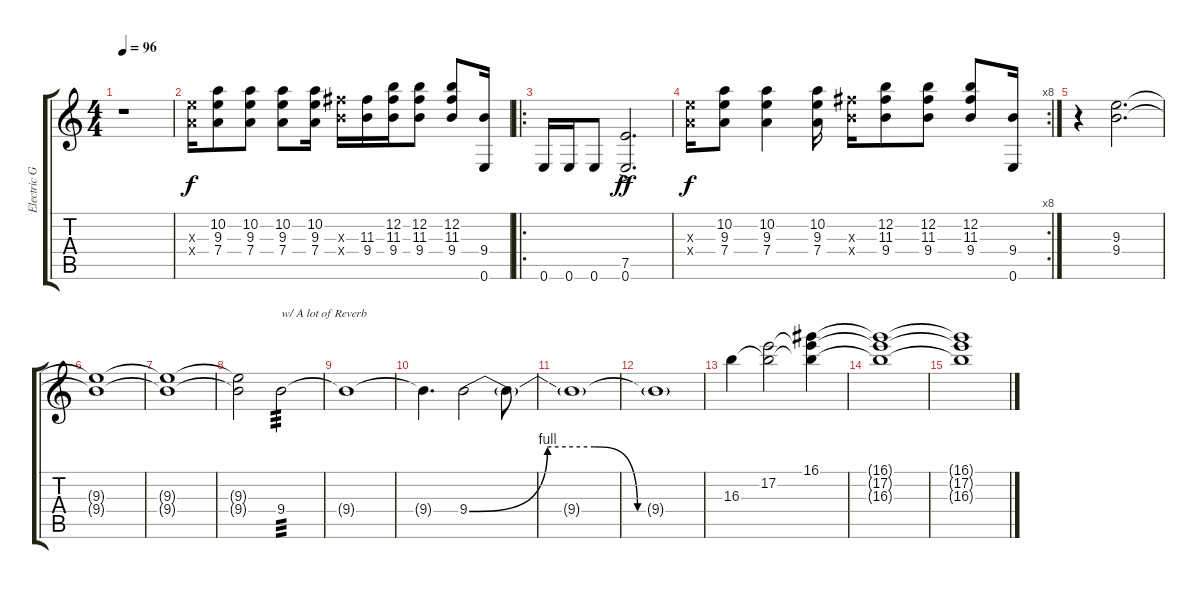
\track ("Electric Gtr (Right)" "Electric G") {instrument overdrivenguitar}
\staff {score tabs}
\tuning (E4 B3 G3 D3 A2 E2) {hide}
\ts (4 4)
\tempo 96
\clef g2
\ks c
r.1{dy f} |
(9.3{x} 7.4{x}).16{volume 11} (10.2 9.3 7.4).8 (10.2 9.3 7.4).8 (10.2 9.3 7.4).8 (10.2 9.3 7.4).16 (11.3{x} 9.4{x}).16 (11.3 9.4).16 (12.2 11.3 9.4).16 (12.2 11.3 9.4).8 (12.2 11.3 9.4).8 (9.4 0.6).16 |
\ro
0.6.16 0.6.16 0.6.8 (7.5{ac} 0.6{ac}).2{d dy ff} |
\rc 8
(9.3{x} 7.4{x}).16{dy f} (10.2 9.3 7.4).8 (10.2 9.3 7.4).4 (10.2 9.3 7.4).16 (11.3{x} 9.4{x}).16 (12.2 11.3 9.4).8 (12.2 11.3 9.4).8 (12.2 11.3 9.4).8 (9.4 0.6).16 |
r.4 (9.3 9.4).2{d volume 4} |
(9.3{t} 9.4{t}).1 |
(9.3{t} 9.4{t}).1 |
(9.3{t} 9.4{t}).2 9.4.2{txt "w/ A lot of Reverb" tp 3 volume 10} |
9.4{t}.1 |
9.4{t}.4{d} 9.4{be (custom 0 0 20 4 32 4 43 0 60 0)}.2 9.4{t}.8 |
9.4{t}.1 |
9.4{t}.1{volume 7} |
16.3.4 (17.2 16.3{t}).2 (16.1 17.2{t} 16.3{t}).4{volume 0} |
(16.1{t} 17.2{t} 16.3{t}).1 |
(16.1{t} 17.2{t} 16.3{t}).1
